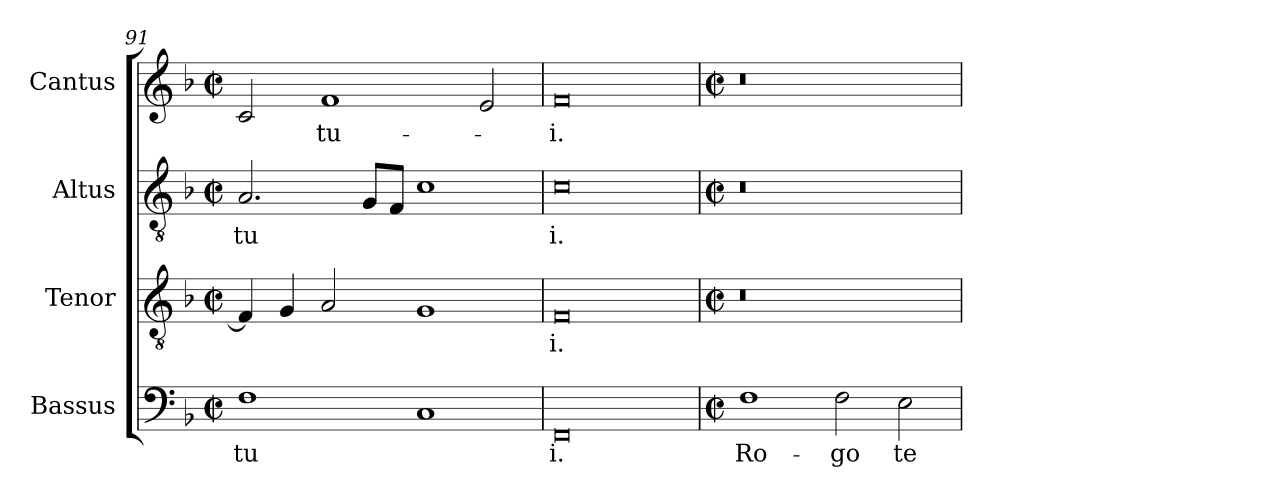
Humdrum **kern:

**kern	**text	**kern	**text	**kern	**text	**kern	**text
*part4	*part4	*part3	*part3	*part2	*part2	*part1	*part1
*staff4	*staff4	*staff3	*staff3	*staff2	*staff2	*staff1	*staff1
*I"Bassus	*	*I"Tenor	*	*I"Altus	*	*I"Cantus	*
*clefF4	*	*clefGv2	*	*clefGv2	*	*clefG2	*
*k[b-]	*	*k[b-]	*	*k[b-]	*	*k[b-]	*
*F:	*	*F:	*	*F:	*	*F:	*
*M2/2	*	*M2/2	*	*M2/2	*	*M2/2	*
*met(c|)	*	*met(c|)	*	*met(c|)	*	*met(c|)	*
=91	=91	=91	=91	=91	=91	=91	=91
!	!LO:LY:b:cj	!	!	!	!LO:LY:b:cj	!	!
1F	tu	4F/]	.	2.A/	tu	2c/	.
.	.	4G/	.	.	.	.	.
!	!	!	!	!	!	!	!LO:LY:b:cj
.	.	2A/	.	.	.	1f	tu-
.	.	.	.	8G/L	.	.	.
.	.	.	.	8F/J	.	.	.
1C	.	1G	.	1c	.	.	.
.	.	.	.	.	.	2e/	.
=92	=92	=92	=92	=92	=92	=92	=92
!	!LO:LY:b:cj	!	!LO:LY:b:cj	!	!LO:LY:b:cj	!	!LO:LY:b:cj
0FF	i.	0F	i.	0c	i.	0f	-i.
!!LO:PB:g=z
=93	=93!	=93	=93!	=93	=93!	=93!	=93!
*M2/2	*	*M2/2	*	*M2/2	*	*M2/2	*
*met(c|)	*	*met(c|)	*	*met(c|)	*	*met(c|)	*
!	!LO:LY:b:cj	!	!	!	!	!	!
1F	Ro-	0r	.	0r	.	0r	.
!	!LO:LY:b:cj	!	!	!	!	!	!
2F\	-go	.	.	.	.	.	.
!	!LO:LY:b:cj	!	!	!	!	!	!
2E\	te	.	.	.	.	.	.
=	=	=	=	=	=	=	=
*-	*-	*-	*-	*-	*-	*-	*-
